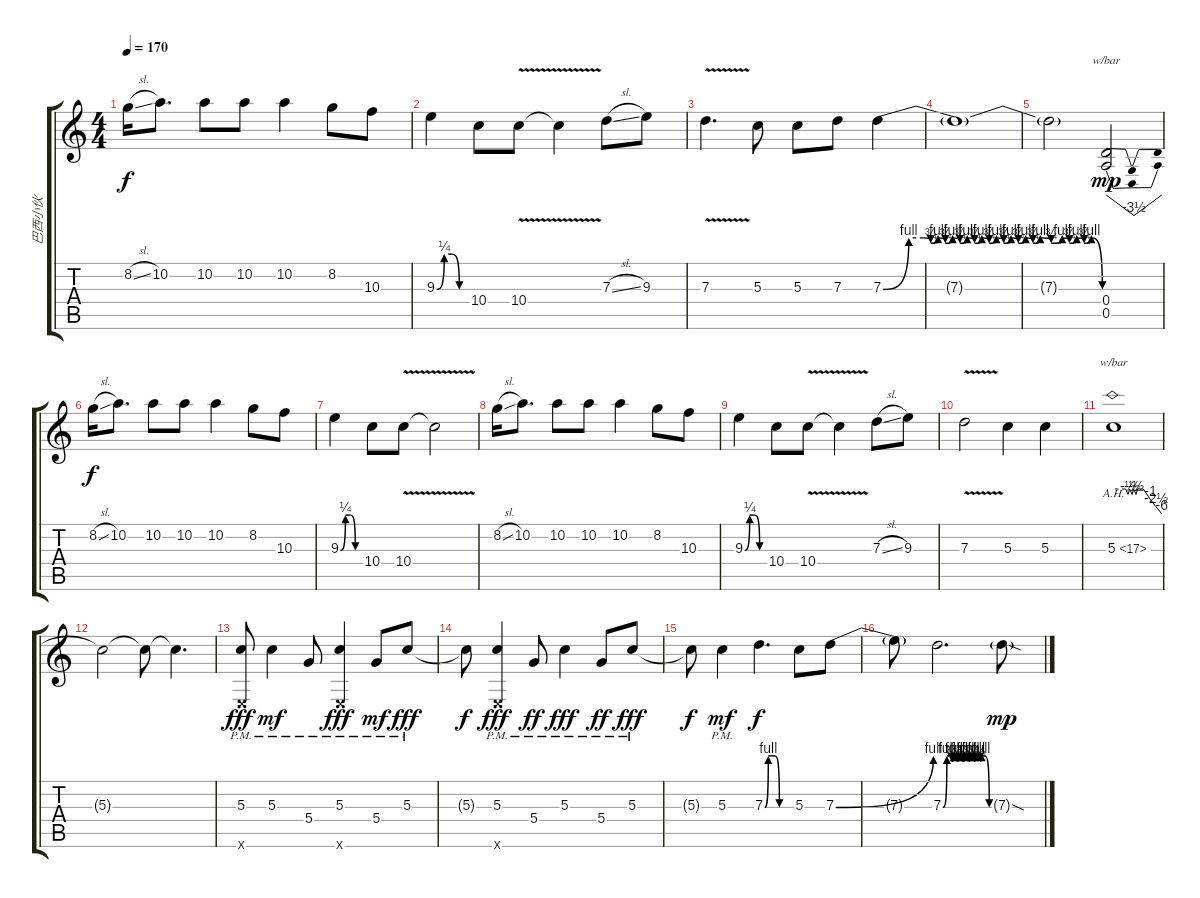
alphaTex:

\track ("巴西小伙" "巴西小伙") {instrument overdrivenguitar}
\staff {score tabs}
\tuning (E4 B3 G3 D3 A2 E2) {hide}
\ts (4 4)
\tempo 170
\clef g2
\ks c
8.2{sl}.16{dy f} 10.2.8{d} 10.2.8 10.2.8 10.2.4 8.2.8 10.3.8 |
9.3{be (custom 0 0 15 1 30 1 45 0 60 0)}.4 10.4.8 10.4{v}.8 10.4{t}.4 7.3{sl}.8 9.3.8 |
7.3{v}.4{d} 5.3.8 5.3.8 7.3.8 7.3{be (custom 0 0 7 4 11 4 13 3 15 4 17 3 19 4 21 3 23 4 25 3 27 4 29 3 31 4 33 3 35 4 37 3 39 4 41 3 43 4 46 3 49 4 51 3 53 4 55 3 57 4 60 0)}.4 |
7.3{t}.1 |
7.3{t}.2 (0.4 0.5).2{tbe (dip default 0 0 15 -14 48 -14 60 0) dy mp} |
8.2{sl}.16{dy f} 10.2.8{d} 10.2.8 10.2.8 10.2.4 8.2.8 10.3.8 |
9.3{be (custom 0 0 15 1 30 1 45 0 60 0)}.4 10.4.8 10.4{v}.8 10.4{t}.2 |
8.2{sl}.16 10.2.8{d} 10.2.8 10.2.8 10.2.4 8.2.8 10.3.8 |
9.3{be (custom 0 0 15 1 30 1 45 0 60 0)}.4 10.4.8 10.4{v}.8 10.4{t}.4 7.3{sl}.8 9.3.8 |
7.3{v}.2 5.3.4 5.3.4 |
5.3{ah 12}.1{tbe (custom default 0 0 15 0 18 -2 20 0 23 -2 25 0 28 -2 30 0 37 0 46 -4 53 -10 60 -24)} |
5.3{t}.2 5.3{t}.8 5.3{t}.4{d} |
(5.3{pm} 0.6{x}).8{dy fff} 5.3{pm}.4{dy mf} 5.4{pm}.8 (5.3{pm} 0.6{x}).4{dy fff} 5.4{pm}.8{dy mf} 5.3{pm}.8{dy fff} |
5.3{t}.8{dy f} (5.3{pm} 0.6{x}).4{dy fff} 5.4{pm}.8{dy ff} 5.3{pm}.4{dy fff} 5.4{pm}.8{dy ff} 5.3{pm}.8{dy fff} |
5.3{t}.8{dy f} 5.3{pm}.4{dy mf} 7.3{be (custom 0 0 8 4 23 4 33 0 60 0)}.4{d dy f} 5.3.8 7.3{be (bend 0 0 60 4)}.8 |
7.3{t}.8 7.3{be (custom 0 0 5 4 8 4 11 3 14 4 18 3 21 4 25 3 29 4 33 3 36 4 40 3 43 4 48 3 50 4 54 4 60 0)}.2{d} 7.3{sod g}.8{dy mp}
